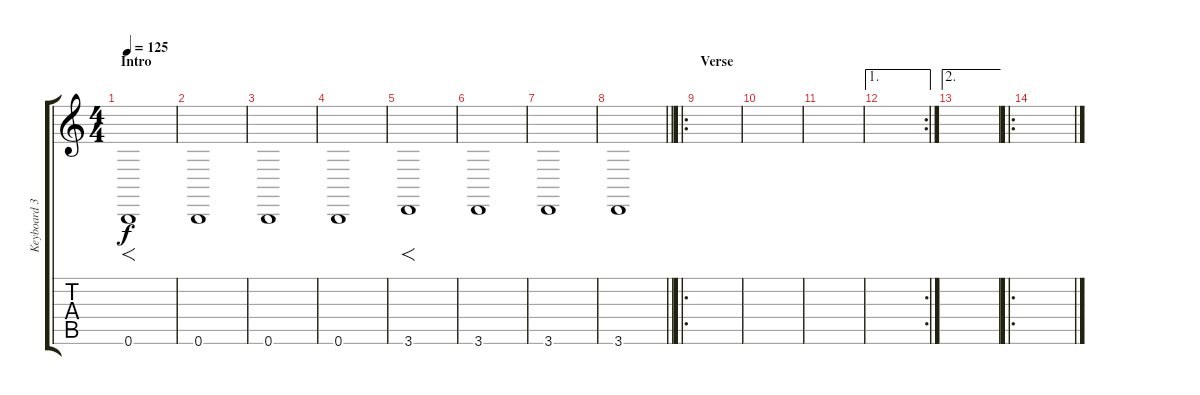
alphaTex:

\track ("Keyboard 3" "Keyboard 3") {instrument fx7echoes}
\staff {score tabs}
\tuning (Db4 Ab3 E3 B2 Gb2 B1) {hide}
\ts (4 4)
\section ("" "Intro")
\tempo 125
\clef g2
\ks c
0.6.1{f dy f volume 12 instrument fx7echoes} |
0.6.1 |
0.6.1 |
0.6.1 |
3.6.1{f} |
3.6.1 |
3.6.1 |
\barLineRight lightlight
3.6.1 |
\ro
\section ("" "Verse")
|
|
|
\ae 1
\rc 2
|
\ae 2
|
\ro
